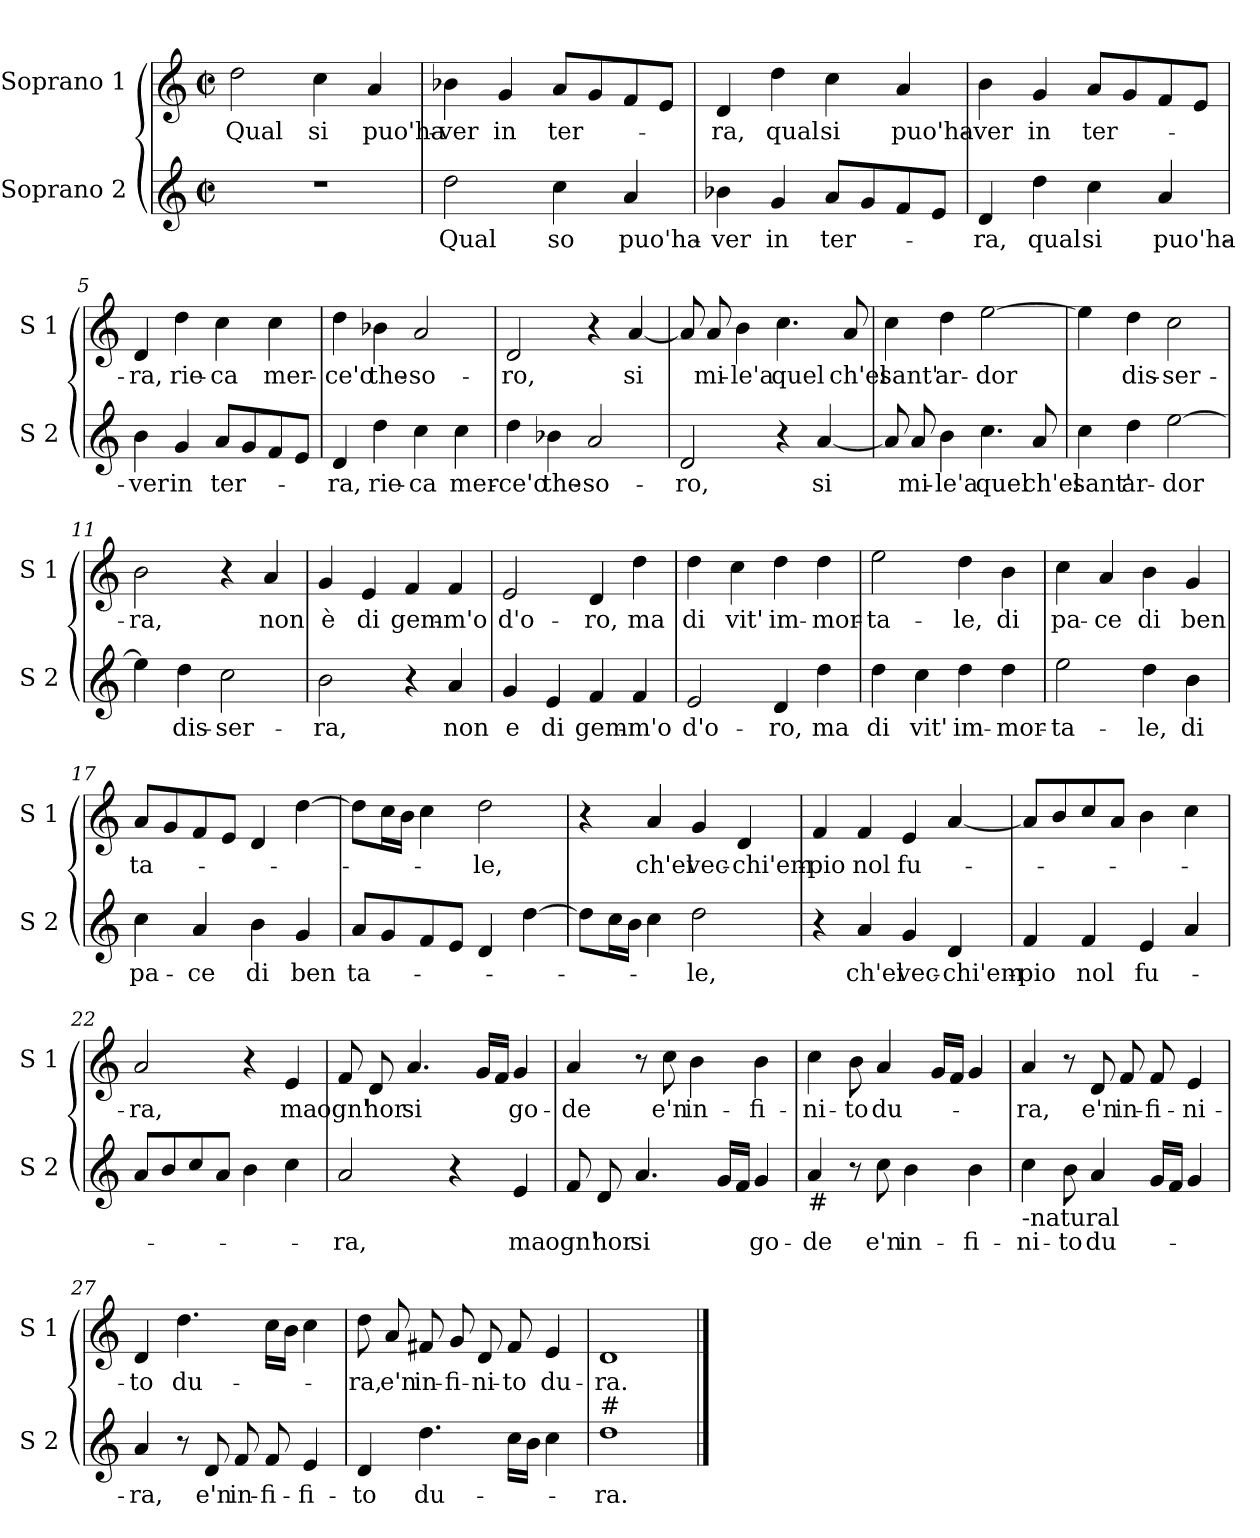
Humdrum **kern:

**kern	**text	**kern	**text
*part2	*part2	*part1	*part1
*staff2	*staff2	*staff1	*staff1
*I"Soprano 2	*	*I"Soprano 1	*
*I'S 2	*	*I'S 1	*
*clefG2	*	*clefG2	*
*k[]	*	*k[]	*
*C:	*	*C:	*
*M2/2	*	*M2/2	*
*met(c|)	*	*met(c|)	*
=1	=1	=1	=1
!	!	!	!LO:LY:b
1r	.	2dd\	Qual
!	!	!	!LO:LY:b
.	.	4cc\	si
!	!	!	!LO:LY:b
.	.	4a/	puo'ha-
=2	=2	=2	=2
!	!LO:LY:b	!	!LO:LY:b
2dd\	Qual	4b-X\	-ver
!	!	!	!LO:LY:b
.	.	4g/	in
!	!LO:LY:b	!	!LO:LY:b
4cc\	so	8a/L	ter-
.	.	8g/	.
!	!LO:LY:b	!	!
4a/	puo'ha-	8f/	.
.	.	8e/J	.
=3	=3	=3	=3
!	!LO:LY:b	!	!LO:LY:b
4b-X\	-ver	4d/	-ra,
!	!LO:LY:b	!	!LO:LY:b
4g/	in	4dd\	qual
!	!LO:LY:b	!	!LO:LY:b
8a/L	ter-	4cc\	si
8g/	.	.	.
!	!	!	!LO:LY:b
8f/	.	4a/	puo'ha-
8e/J	.	.	.
=4	=4	=4	=4
!	!LO:LY:b	!	!LO:LY:b
4d/	-ra,	4b\	-ver
!	!LO:LY:b	!	!LO:LY:b
4dd\	qual	4g/	in
!	!LO:LY:b	!	!LO:LY:b
4cc\	si	8a/L	ter-
.	.	8g/	.
!	!LO:LY:b	!	!
4a/	puo'ha-	8f/	.
.	.	8e/J	.
!!LO:LB:g=z
=5	=5	=5	=5
!	!LO:LY:b	!	!LO:LY:b
4b\	-ver	4d/	-ra,
!	!LO:LY:b	!	!LO:LY:b
4g/	in	4dd\	rie-
!	!LO:LY:b	!	!LO:LY:b
8a/L	ter-	4cc\	-ca
8g/	.	.	.
!	!	!	!LO:LY:b
8f/	.	4cc\	mer-
8e/J	.	.	.
=6	=6	=6	=6
!	!LO:LY:b	!	!LO:LY:b
4d/	-ra,	4dd\	-ce'o
!	!LO:LY:b	!	!LO:LY:b
4dd\	rie-	4b-X\	the-
!	!LO:LY:b	!	!LO:LY:b
4cc\	-ca	2a/	-so-
!	!LO:LY:b	!	!
4cc\	mer-	.	.
=7	=7	=7	=7
!	!LO:LY:b	!	!LO:LY:b
4dd\	-ce'o	2d/	-ro,
!	!LO:LY:b	!	!
4b-X\	the-	.	.
!	!LO:LY:b	!	!
2a/	-so-	4r	.
!	!	!	!LO:LY:b
.	.	[4a/	si
=8	=8	=8	=8
!	!LO:LY:b	!	!
2d/	-ro,	8a/]	.
!	!	!	!LO:LY:b
.	.	8a/	mi-
!	!	!	!LO:LY:b
.	.	4b\	-le'a
!	!	!	!LO:LY:b
4r	.	4.cc\	quel
!	!LO:LY:b	!	!
[4a/	si	.	.
!	!	!	!LO:LY:b
.	.	8a/	ch'el
!!LO:LB:g=z
=9	=9	=9	=9
!	!	!	!LO:LY:b
8a/]	.	4cc\	sant'
!	!LO:LY:b	!	!
8a/	mi-	.	.
!	!LO:LY:b	!	!LO:LY:b
4b\	-le'a	4dd\	ar-
!	!LO:LY:b	!	!LO:LY:b
4.cc\	quel	[2ee\	-dor
!	!LO:LY:b	!	!
8a/	ch'el	.	.
=10	=10	=10	=10
!	!LO:LY:b	!	!
4cc\	sant'	4ee\]	.
!	!LO:LY:b	!	!LO:LY:b
4dd\	ar-	4dd\	dis-
!	!LO:LY:b	!	!LO:LY:b
[2ee\	-dor	2cc\	-ser-
=11	=11	=11	=11
!	!	!	!LO:LY:b
4ee\]	.	2b\	-ra,
!	!LO:LY:b	!	!
4dd\	dis-	.	.
!	!LO:LY:b	!	!
2cc\	-ser-	4r	.
!	!	!	!LO:LY:b
.	.	4a/	non
=12	=12	=12	=12
!	!LO:LY:b	!	!LO:LY:b
2b\	-ra,	4g/	è
!	!	!	!LO:LY:b
.	.	4e/	di
!	!	!	!LO:LY:b
4r	.	4f/	gem-
!	!LO:LY:b	!	!LO:LY:b
4a/	non	4f/	-m'o
!!LO:LB:g=z
=13	=13	=13	=13
!	!LO:LY:b	!	!LO:LY:b
4g/	e	2e/	d'o-
!	!LO:LY:b	!	!
4e/	di	.	.
!	!LO:LY:b	!	!LO:LY:b
4f/	gem-	4d/	-ro,
!	!LO:LY:b	!	!LO:LY:b
4f/	-m'o	4dd\	ma
=14	=14	=14	=14
!	!LO:LY:b	!	!LO:LY:b
2e/	d'o-	4dd\	di
!	!	!	!LO:LY:b
.	.	4cc\	vit'
!	!LO:LY:b	!	!LO:LY:b
4d/	-ro,	4dd\	im-
!	!LO:LY:b	!	!LO:LY:b
4dd\	ma	4dd\	-mor-
=15	=15	=15	=15
!	!LO:LY:b	!	!LO:LY:b
4dd\	di	2ee\	-ta-
!	!LO:LY:b	!	!
4cc\	vit'	.	.
!	!LO:LY:b	!	!LO:LY:b
4dd\	im-	4dd\	-le,
!	!LO:LY:b	!	!LO:LY:b
4dd\	-mor-	4b\	di
=16	=16	=16	=16
!	!LO:LY:b	!	!LO:LY:b
2ee\	-ta-	4cc\	pa-
!	!	!	!LO:LY:b
.	.	4a/	-ce
!	!LO:LY:b	!	!LO:LY:b
4dd\	-le,	4b\	di
!	!LO:LY:b	!	!LO:LY:b
4b\	di	4g/	ben
!!LO:PB:g=z
=17	=17	=17	=17
!	!LO:LY:b	!	!LO:LY:b
4cc\	pa-	8a/L	ta-
.	.	8g/	.
!	!LO:LY:b	!	!
4a/	-ce	8f/	.
.	.	8e/J	.
!	!LO:LY:b	!	!
4b\	di	4d/	.
!	!LO:LY:b	!	!
4g/	ben	[4dd\	.
=18	=18	=18	=18
!	!LO:LY:b	!	!
8a/L	ta-	8dd\L]	.
8g/	.	16cc\L	.
.	.	16b\JJ	.
8f/	.	4cc\	.
8e/J	.	.	.
!	!	!	!LO:LY:b
4d/	.	2dd\	-le,
[4dd\	.	.	.
=19	=19	=19	=19
8dd\L]	.	4r	.
16cc\L	.	.	.
16b\JJ	.	.	.
!	!	!	!LO:LY:b
4cc\	.	4a/	ch'el
!	!LO:LY:b	!	!LO:LY:b
2dd\	-le,	4g/	vec-
!	!	!	!LO:LY:b
.	.	4d/	-chi'em-
=20	=20	=20	=20
!	!	!	!LO:LY:b
4r	.	4f/	-pio
!	!LO:LY:b	!	!LO:LY:b
4a/	ch'el	4f/	nol
!	!LO:LY:b	!	!LO:LY:b
4g/	vec-	4e/	fu-
!	!LO:LY:b	!	!
4d/	-chi'em-	[4a/	.
!!LO:LB:g=z
=21	=21	=21	=21
!	!LO:LY:b	!	!
4f/	-pio	8a/L]	.
.	.	8b/	.
!	!LO:LY:b	!	!
4f/	nol	8cc/	.
.	.	8a/J	.
!	!LO:LY:b	!	!
4e/	fu-	4b\	.
4a/	.	4cc\	.
=22	=22	=22	=22
!	!	!	!LO:LY:b
8a/L	.	2a/	-ra,
8b/	.	.	.
8cc/	.	.	.
8a/J	.	.	.
4b\	.	4r	.
!	!	!	!LO:LY:b
4cc\	.	4e/	ma
=23	=23	=23	=23
!	!LO:LY:b	!	!LO:LY:b
2a/	-ra,	8f/	ogn'
!	!	!	!LO:LY:b
.	.	8d/	hor
!	!	!	!LO:LY:b
.	.	4.a/	si
4r	.	.	.
.	.	16g/LL	.
.	.	16f/JJ	.
!	!LO:LY:b	!	!LO:LY:b
4e/	ma	4g/	go-
!!LO:LB:g=z
=24	=24	=24	=24
!	!LO:LY:b	!	!LO:LY:b
8f/	ogn'	4a/	-de
!	!LO:LY:b	!	!
8d/	hor	.	.
!	!LO:LY:b	!	!
4.a/	si	8r	.
!	!	!	!LO:LY:b
.	.	8cc\	e'n
!	!	!	!LO:LY:b
.	.	4b\	in-
16g/LL	.	.	.
16f/JJ	.	.	.
!	!LO:LY:b	!	!LO:LY:b
4g/	go-	4b\	-fi-
=25	=25	=25	=25
!LO:TX:b:t=#	!	!	!
!	!LO:LY:b	!	!LO:LY:b
4a/	-de	4cc\	-ni-
!	!	!	!LO:LY:b
8r	.	8b\	-to
!	!LO:LY:b	!	!LO:LY:b
8cc\	e'n	4a/	du-
!	!LO:LY:b	!	!
4b\	in-	.	.
.	.	16g/LL	.
.	.	16f/JJ	.
!	!LO:LY:b	!	!
4b\	-fi-	4g/	.
=26	=26	=26	=26
!LO:TX:b:t=-natural	!	!	!
!	!LO:LY:b	!	!LO:LY:b
4cc\	-ni-	4a/	-ra,
!	!LO:LY:b	!	!
8b\	-to	8r	.
!	!LO:LY:b	!	!LO:LY:b
4a/	du-	8d/	e'n
!	!	!	!LO:LY:b
.	.	8f/	in-
!	!	!	!LO:LY:b
16g/LL	.	8f/	-fi-
16f/JJ	.	.	.
!	!	!	!LO:LY:b
4g/	.	4e/	-ni-
!!LO:LB:g=z
=27	=27	=27	=27
!	!LO:LY:b	!	!LO:LY:b
4a/	-ra,	4d/	-to
!	!	!	!LO:LY:b
8r	.	4.dd\	du-
!	!LO:LY:b	!	!
8d/	e'n	.	.
!	!LO:LY:b	!	!
8f/	in-	.	.
!	!LO:LY:b	!	!
8f/	-fi-	16cc\LL	.
.	.	16b\JJ	.
!	!LO:LY:b	!	!
4e/	-fi-	4cc\	.
=28	=28	=28	=28
!	!LO:LY:b	!	!LO:LY:b
4d/	-to	8dd\	-ra,
!	!	!	!LO:LY:b
.	.	8a/	e'n
!	!LO:LY:b	!	!LO:LY:b
4.dd\	du-	8f#X/	in-
!	!	!	!LO:LY:b
.	.	8g/	-fi-
!	!	!	!LO:LY:b
.	.	8d/	-ni-
!	!	!	!LO:LY:b
16cc\LL	.	8f#/	-to
16b\JJ	.	.	.
!	!	!	!LO:LY:b
4cc\	.	4e/	du-
=29	=29	=29	=29
!LO:TX:a:t=#	!	!	!
!	!LO:LY:b	!	!LO:LY:b
1dd	-ra.	1d	-ra.
==	==	==	==
*-	*-	*-	*-
